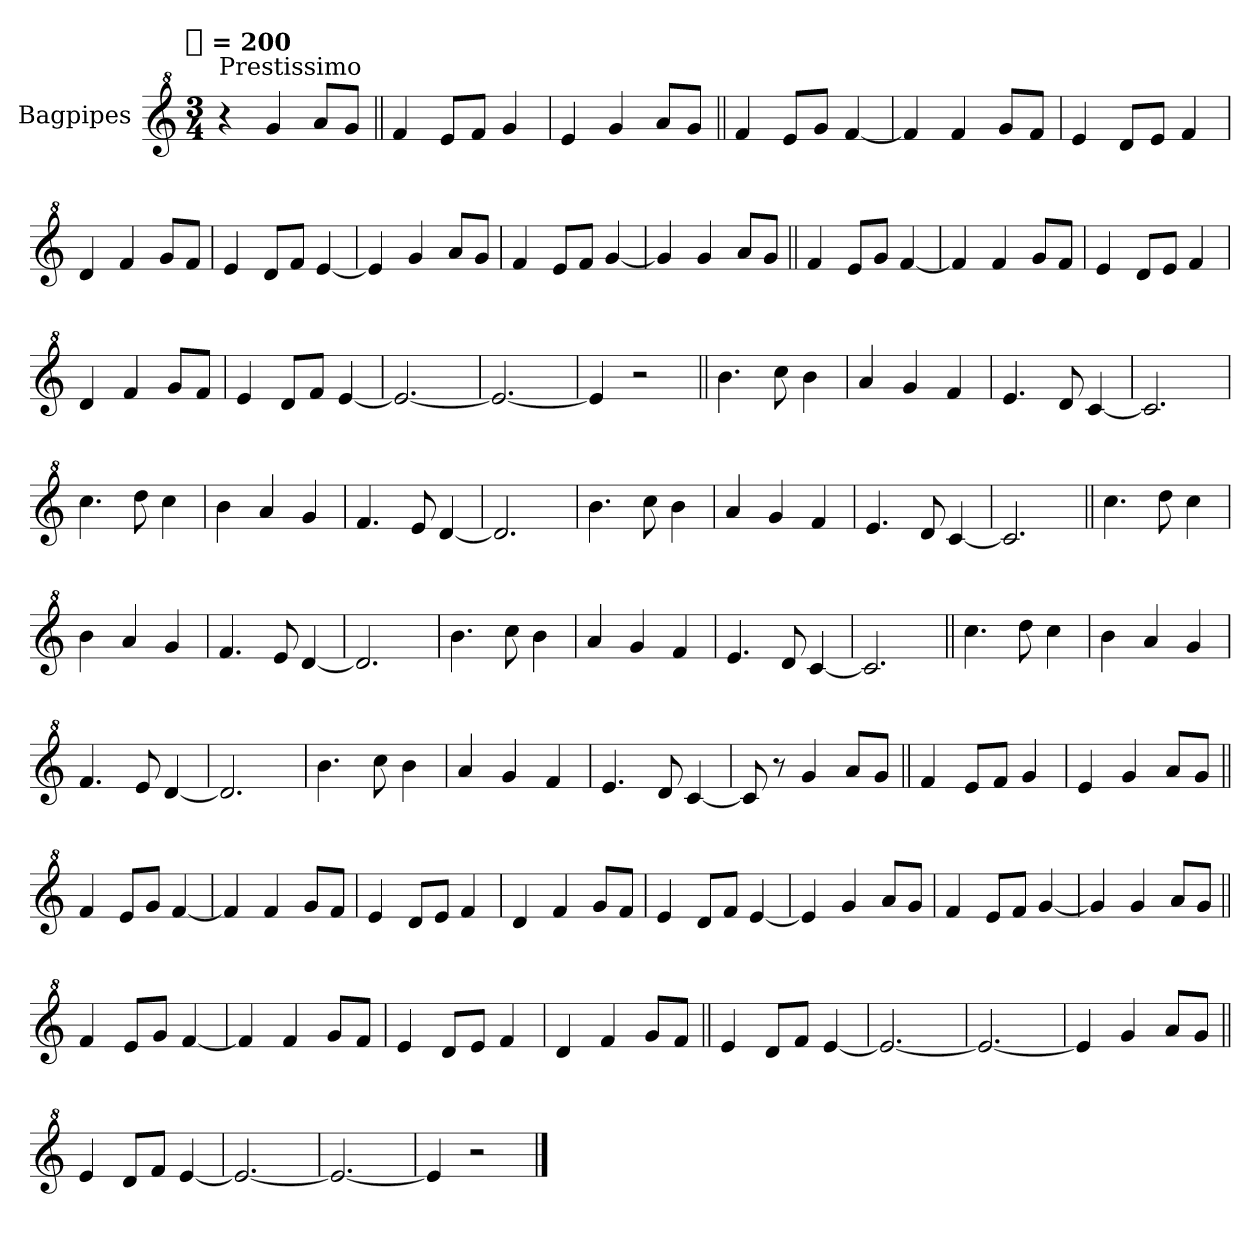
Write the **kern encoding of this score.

**kern
*part1
*staff1
*I"Bagpipes
*I'Bag
*clefG^2
*k[]
!!LO:TX:omd:t=[quarter] = 200
*M3/4
*MM200
=1
!LO:TX:a:t=Prestissimo
4r
4gg
8aaL
8ggJ
=||
4ff
8eeL
8ffJ
4gg
=
4ee
4gg
8aaL
8ggJ
=||
4ff
8eeL
8ggJ
[4ff
=
4ff]
4ff
8ggL
8ffJ
=
4ee
8ddL
8eeJ
4ff
=
4dd
4ff
8ggL
8ffJ
=
4ee
8ddL
8ffJ
[4ee
=
4ee]
4gg
8aaL
8ggJ
=
4ff
8eeL
8ffJ
[4gg
=
4gg]
4gg
8aaL
8ggJ
=||
4ff
8eeL
8ggJ
[4ff
=
4ff]
4ff
8ggL
8ffJ
=
4ee
8ddL
8eeJ
4ff
=
4dd
4ff
8ggL
8ffJ
=
4ee
8ddL
8ffJ
[4ee
=
2.ee_
=
2.ee_
=
4ee]
2r
=||
4.bb
8ccc
4bb
=
4aa
4gg
4ff
=
4.ee
8dd
[4cc
=
2.cc]
=
4.ccc
8ddd
4ccc
=
4bb
4aa
4gg
=
4.ff
8ee
[4dd
=
2.dd]
=
4.bb
8ccc
4bb
=
4aa
4gg
4ff
=
4.ee
8dd
[4cc
=
2.cc]
=||
4.ccc
8ddd
4ccc
=
4bb
4aa
4gg
=
4.ff
8ee
[4dd
=
2.dd]
=
4.bb
8ccc
4bb
=
4aa
4gg
4ff
=
4.ee
8dd
[4cc
=
2.cc]
=||
4.ccc
8ddd
4ccc
=
4bb
4aa
4gg
=
4.ff
8ee
[4dd
=
2.dd]
=
4.bb
8ccc
4bb
=
4aa
4gg
4ff
=
4.ee
8dd
[4cc
=
8cc]
8r
4gg
8aaL
8ggJ
=||
4ff
8eeL
8ffJ
4gg
=
4ee
4gg
8aaL
8ggJ
=||
4ff
8eeL
8ggJ
[4ff
=
4ff]
4ff
8ggL
8ffJ
=
4ee
8ddL
8eeJ
4ff
=
4dd
4ff
8ggL
8ffJ
=
4ee
8ddL
8ffJ
[4ee
=
4ee]
4gg
8aaL
8ggJ
=
4ff
8eeL
8ffJ
[4gg
=
4gg]
4gg
8aaL
8ggJ
=||
4ff
8eeL
8ggJ
[4ff
=
4ff]
4ff
8ggL
8ffJ
=
4ee
8ddL
8eeJ
4ff
=
4dd
4ff
8ggL
8ffJ
=||
4ee
8ddL
8ffJ
[4ee
=
2.ee_
=
2.ee_
=
4ee]
4gg
8aaL
8ggJ
=||
4ee
8ddL
8ffJ
[4ee
=
2.ee_
=
2.ee_
=
4ee]
2r
==
*-
